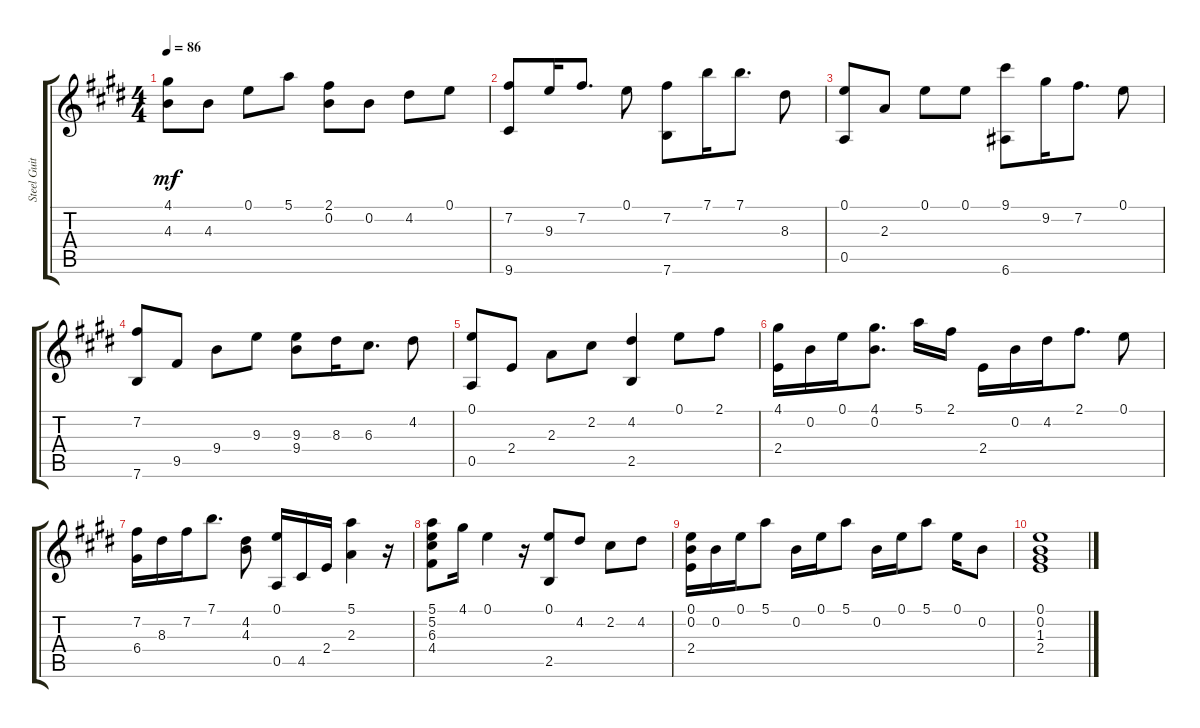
\track ("Steel Guitar" "Steel Guit") {instrument acousticguitarnylon}
\staff {score tabs}
\tuning (E4 B3 G3 D3 A2 E2) {hide}
\ts (4 4)
\tempo 86
\clef g2
\ks e
(4.1 4.3).8{dy mf} 4.3.8 0.1.8 5.1.8 (2.1 0.2).8 0.2.8 4.2.8 0.1.8 |
(7.2 9.6).8 9.3.16 7.2.8{d} 0.1.8 (7.2 7.6).8 7.1.16 7.1.8{d} 8.3.8 |
(0.1 0.5).8 2.3.8 0.1.8 0.1.8 (9.1 6.6).8 9.2.16 7.2.8{d} 0.1.8 |
(7.2 7.6).8 9.5.8 9.4.8 9.3.8 (9.3 9.4).8 8.3.16 6.3.8{d} 4.2.8 |
(0.1 0.5).8 2.4.8 2.3.8 2.2.8 (4.2 2.5).4 0.1.8 2.1.8 |
(4.1 2.4).16 0.2.16 0.1.16 (4.1 0.2).8{d} 5.1.16 2.1.16 2.4.16 0.2.16 4.2.16 2.1.8{d} 0.1.8 |
(7.2 6.4).16 8.3.16 7.2.16 7.1.8{d} (4.2 4.3).8 (0.1 0.5).16 4.5.16 2.4.16 (5.1 2.3).4 r.16 |
(5.1 5.2 6.3 4.4).8 4.1.16 0.1.4 r.16 (0.1 2.5).8 4.2.8 2.2.8 4.2.8 |
(0.1 0.2 2.4).16 0.2.16 0.1.16 5.1.8 0.2.16 0.1.16 5.1.8 0.2.16 0.1.16 5.1.8 0.1.16 0.2.8 |
(0.1 0.2 1.3 2.4).1
